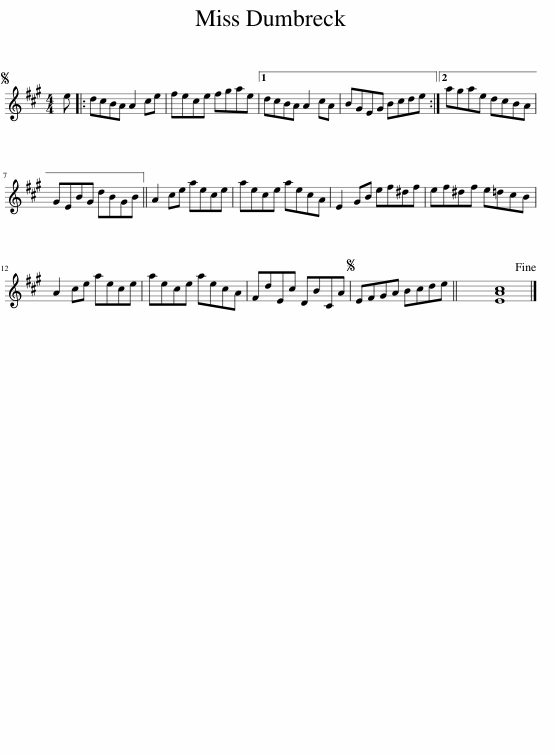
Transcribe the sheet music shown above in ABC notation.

X:1
L:1/8
M:4/4
I:linebreak $
K:A
V:1 treble
V:1
S e |: dcBA A2 ce | fece fgae |1 dcBA A2 cA | BGEG Bcde :|2 %5
 agae dcBA |$ GEBG dBGB || A2 ce aece | aece aecA | E2 GB ef^df | %10
 ef^df e=dcB |$ A2 ce aece | aece aecA | FdEc DBCA |S EFGA Bcde || %15
 x8 [EAc]8!fine! |] %16
